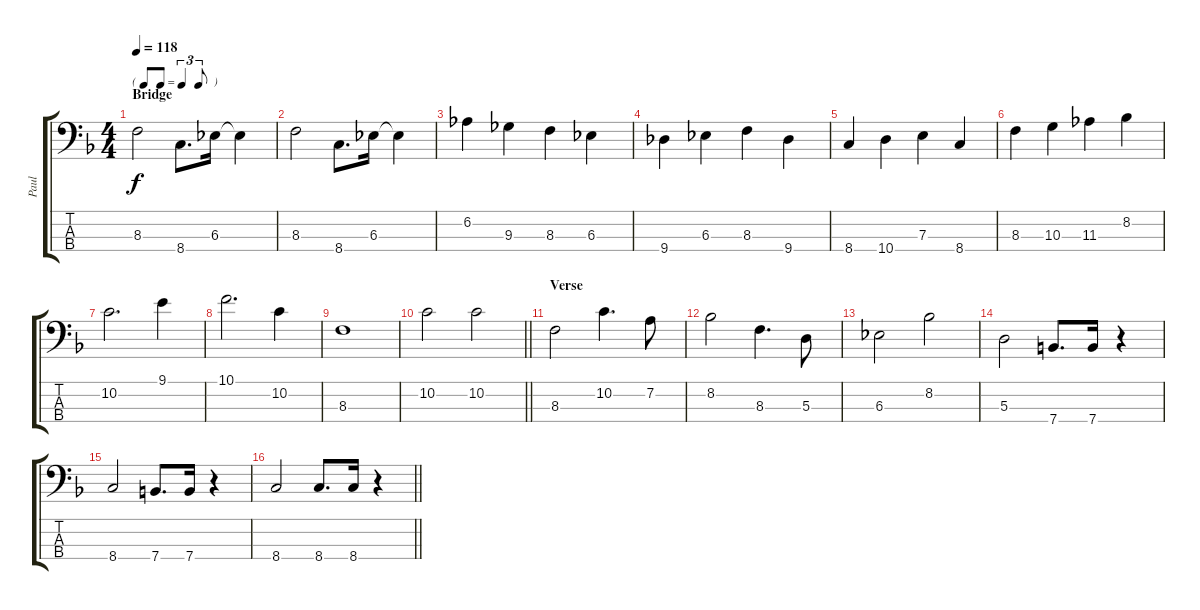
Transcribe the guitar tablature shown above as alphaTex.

\track ("Paul" "Paul") {instrument electricbassfinger}
\staff {score tabs}
\tuning (G2 D2 A1 E1) {hide}
\ts (4 4)
\tf triplet8th
\section ("" "Bridge")
\tempo 118
\clef f4
\ks f
8.3.2{dy f} 8.4.8{d} 6.3.16 6.3{t}.4 |
8.3.2 8.4.8{d} 6.3.16 6.3{t}.4 |
6.2.4 9.3.4 8.3.4 6.3.4 |
9.4.4 6.3.4 8.3.4 9.4.4 |
8.4.4 10.4.4 7.3.4 8.4.4 |
8.3.4 10.3.4 11.3.4 8.2.4 |
10.2.2{d} 9.1.4 |
10.1.2{d} 10.2.4 |
8.3.1 |
\barLineRight lightlight
10.2.2 10.2.2 |
\section ("" "Verse")
8.3.2 10.2.4{d} 7.2.8 |
8.2.2 8.3.4{d} 5.3.8 |
6.3.2 8.2.2 |
5.3.2 7.4.8{d} 7.4.16 r.4 |
8.4.2 7.4.8{d} 7.4.16 r.4 |
\barLineRight lightlight
8.4.2 8.4.8{d} 8.4.16 r.4
